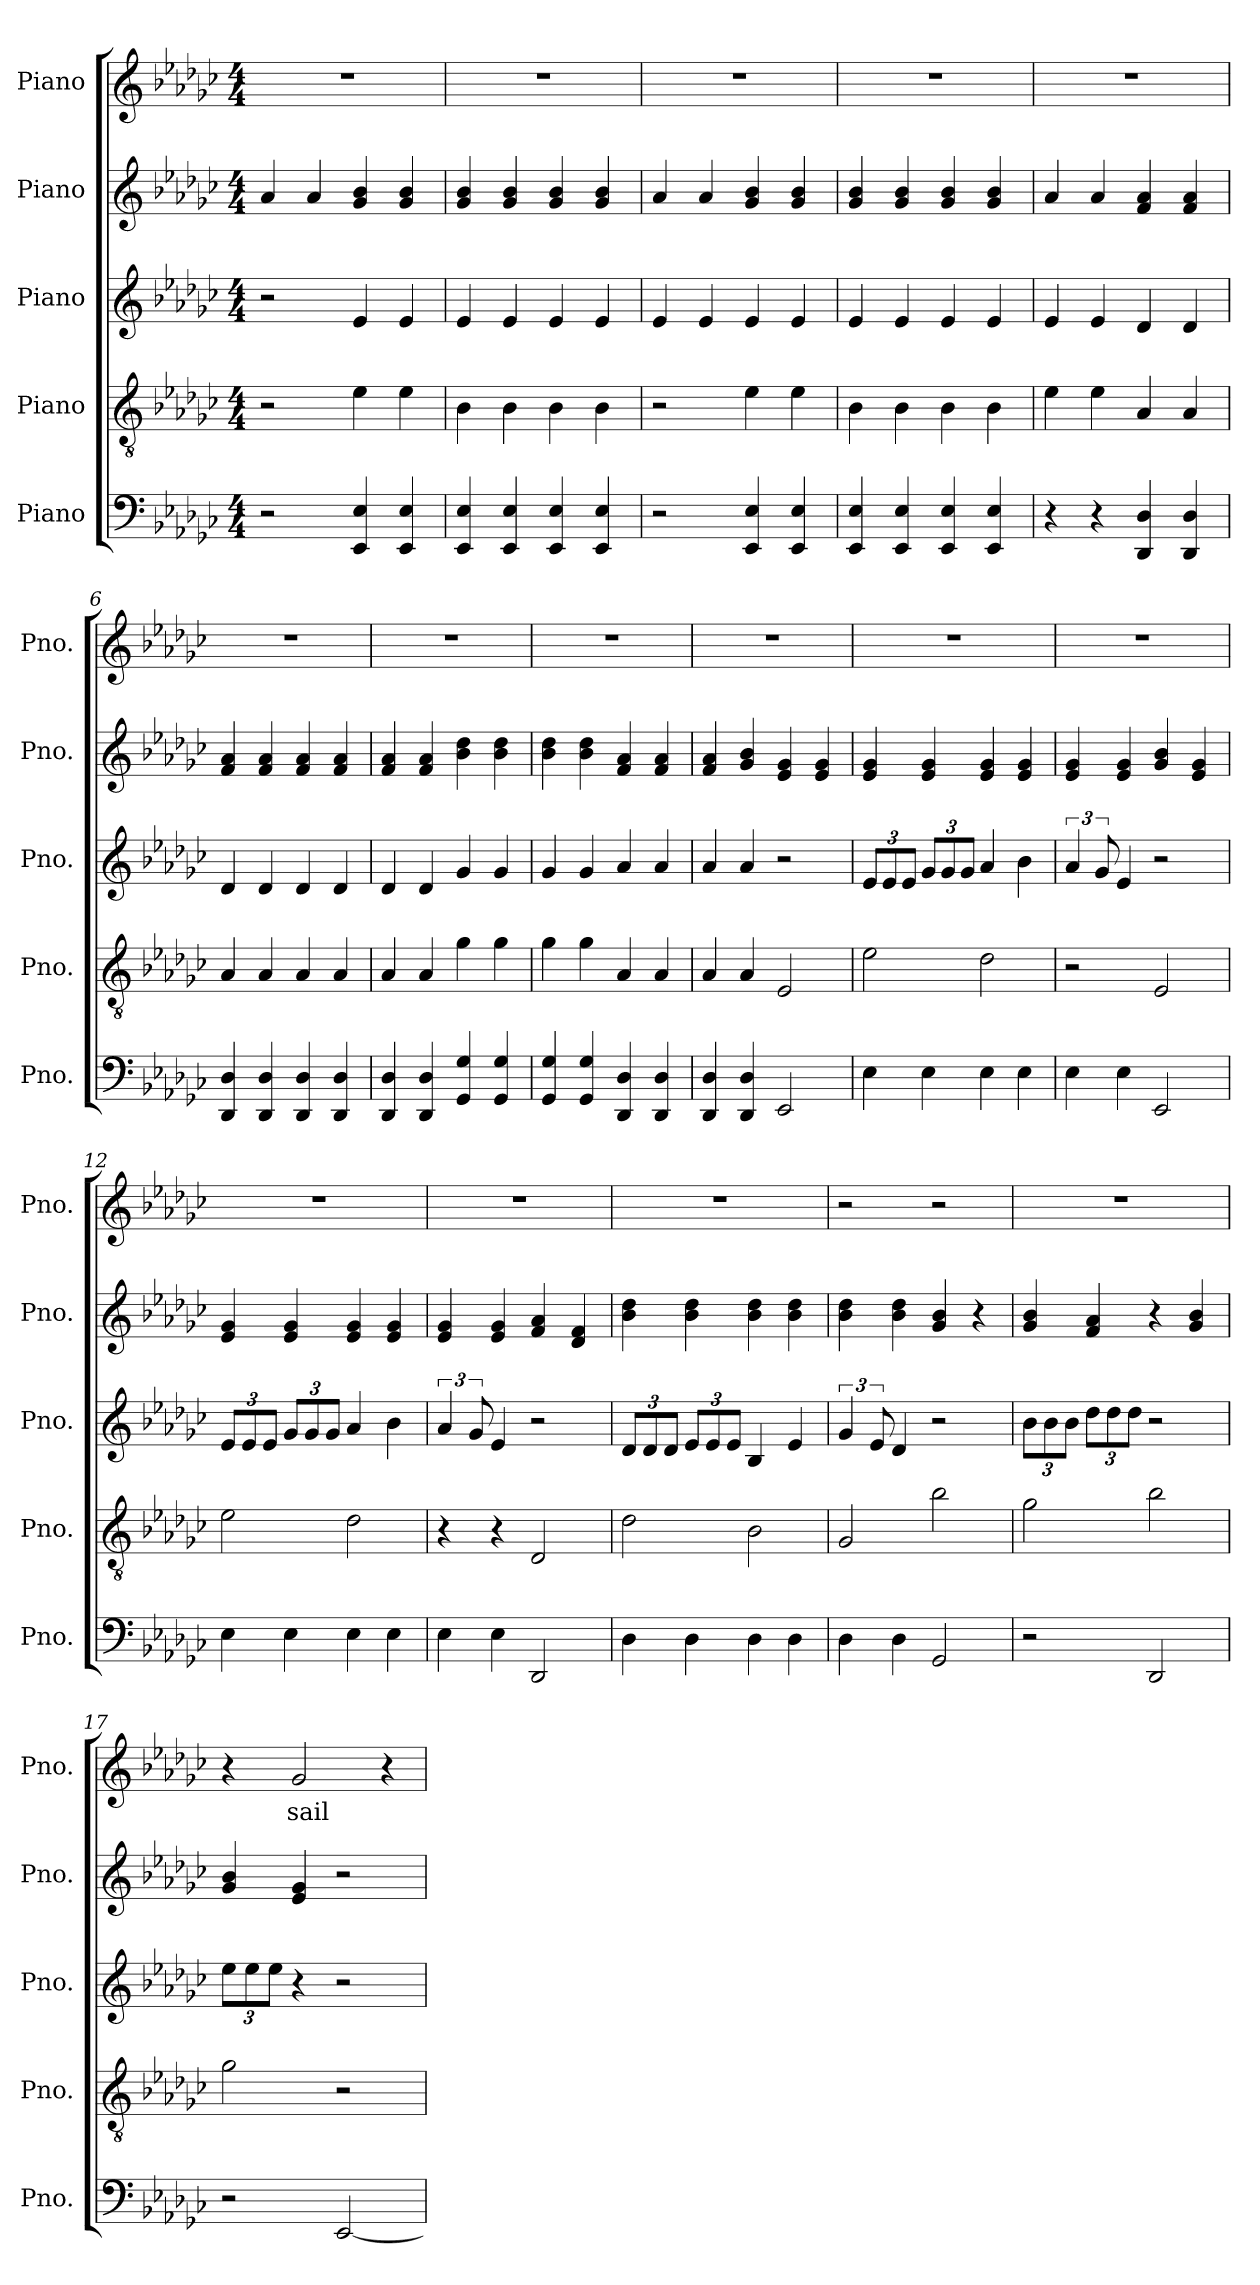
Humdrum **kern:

**kern	**kern	**kern	**kern	**kern	**text
*part5	*part4	*part3	*part2	*part1	*part1
*staff5	*staff4	*staff3	*staff2	*staff1	*staff1
*I"Piano	*I"Piano	*I"Piano	*I"Piano	*I"Piano	*
*I'Pno.	*I'Pno.	*I'Pno.	*I'Pno.	*I'Pno.	*
*clefF4	*clefGv2	*clefG2	*clefG2	*clefG2	*
*k[b-e-a-d-g-c-]	*k[b-e-a-d-g-c-]	*k[b-e-a-d-g-c-]	*k[b-e-a-d-g-c-]	*k[b-e-a-d-g-c-]	*
*M4/4	*M4/4	*M4/4	*M4/4	*M4/4	*
*MM120	*MM120	*MM120	*MM120	*MM120	*
=1	=1	=1	=1	=1	=1
2r	2r	2r	4a-/	1r	.
.	.	.	4a-/	.	.
4EE-/ 4E-/	4e-\	4e-/	4g-/ 4b-/	.	.
4EE-/ 4E-/	4e-\	4e-/	4g-/ 4b-/	.	.
=2	=2	=2	=2	=2	=2
4EE-/ 4E-/	4B-\	4e-/	4g-/ 4b-/	1r	.
4EE-/ 4E-/	4B-\	4e-/	4g-/ 4b-/	.	.
4EE-/ 4E-/	4B-\	4e-/	4g-/ 4b-/	.	.
4EE-/ 4E-/	4B-\	4e-/	4g-/ 4b-/	.	.
=3	=3	=3	=3	=3	=3
2r	2r	4e-/	4a-/	1r	.
.	.	4e-/	4a-/	.	.
4EE-/ 4E-/	4e-\	4e-/	4g-/ 4b-/	.	.
4EE-/ 4E-/	4e-\	4e-/	4g-/ 4b-/	.	.
=4	=4	=4	=4	=4	=4
4EE-/ 4E-/	4B-\	4e-/	4g-/ 4b-/	1r	.
4EE-/ 4E-/	4B-\	4e-/	4g-/ 4b-/	.	.
4EE-/ 4E-/	4B-\	4e-/	4g-/ 4b-/	.	.
4EE-/ 4E-/	4B-\	4e-/	4g-/ 4b-/	.	.
=5	=5	=5	=5	=5	=5
4r	4e-\	4e-/	4a-/	1r	.
4r	4e-\	4e-/	4a-/	.	.
4DD-/ 4D-/	4A-/	4d-/	4f/ 4a-/	.	.
4DD-/ 4D-/	4A-/	4d-/	4f/ 4a-/	.	.
=6	=6	=6	=6	=6	=6
4DD-/ 4D-/	4A-/	4d-/	4f/ 4a-/	1r	.
4DD-/ 4D-/	4A-/	4d-/	4f/ 4a-/	.	.
4DD-/ 4D-/	4A-/	4d-/	4f/ 4a-/	.	.
4DD-/ 4D-/	4A-/	4d-/	4f/ 4a-/	.	.
=7	=7	=7	=7	=7	=7
4DD-/ 4D-/	4A-/	4d-/	4f/ 4a-/	1r	.
4DD-/ 4D-/	4A-/	4d-/	4f/ 4a-/	.	.
4GG-/ 4G-/	4g-\	4g-/	4b-\ 4dd-\	.	.
4GG-/ 4G-/	4g-\	4g-/	4b-\ 4dd-\	.	.
!!LO:LB:g=z
=8	=8	=8	=8	=8	=8
4GG-/ 4G-/	4g-\	4g-/	4b-\ 4dd-\	1r	.
4GG-/ 4G-/	4g-\	4g-/	4b-\ 4dd-\	.	.
4DD-/ 4D-/	4A-/	4a-/	4f/ 4a-/	.	.
4DD-/ 4D-/	4A-/	4a-/	4f/ 4a-/	.	.
=9	=9	=9	=9	=9	=9
4DD-/ 4D-/	4A-/	4a-/	4f/ 4a-/	1r	.
4DD-/ 4D-/	4A-/	4a-/	4g-/ 4b-/	.	.
2EE-/	2E-/	2r	4e-/ 4g-/	.	.
.	.	.	4e-/ 4g-/	.	.
=10	=10	=10	=10	=10	=10
*	*	*Xbrackettup	*	*	*
4E-\	2e-\	12e-/L	4e-/ 4g-/	1r	.
.	.	12e-/	.	.	.
.	.	12e-/J	.	.	.
4E-\	.	12g-/L	4e-/ 4g-/	.	.
.	.	12g-/	.	.	.
.	.	12g-/J	.	.	.
4E-\	2d-\	4a-/	4e-/ 4g-/	.	.
4E-\	.	4b-\	4e-/ 4g-/	.	.
=11	=11	=11	=11	=11	=11
*	*	*brackettup	*	*	*
4E-\	2r	6a-/	4e-/ 4g-/	1r	.
.	.	12g-/	.	.	.
4E-\	.	4e-/	4e-/ 4g-/	.	.
2EE-/	2E-/	2r	4g-/ 4b-/	.	.
.	.	.	4e-/ 4g-/	.	.
=12	=12	=12	=12	=12	=12
*	*	*Xbrackettup	*	*	*
4E-\	2e-\	12e-/L	4e-/ 4g-/	1r	.
.	.	12e-/	.	.	.
.	.	12e-/J	.	.	.
4E-\	.	12g-/L	4e-/ 4g-/	.	.
.	.	12g-/	.	.	.
.	.	12g-/J	.	.	.
4E-\	2d-\	4a-/	4e-/ 4g-/	.	.
4E-\	.	4b-\	4e-/ 4g-/	.	.
=13	=13	=13	=13	=13	=13
*	*	*brackettup	*	*	*
4E-\	4r	6a-/	4e-/ 4g-/	1r	.
.	.	12g-/	.	.	.
4E-\	4r	4e-/	4e-/ 4g-/	.	.
2DD-/	2D-/	2r	4f/ 4a-/	.	.
.	.	.	4d-/ 4f/	.	.
!!LO:PB:g=z
=14	=14	=14	=14	=14	=14
*	*	*Xbrackettup	*	*	*
4D-\	2d-\	12d-/L	4b-\ 4dd-\	1r	.
.	.	12d-/	.	.	.
.	.	12d-/J	.	.	.
4D-\	.	12e-/L	4b-\ 4dd-\	.	.
.	.	12e-/	.	.	.
.	.	12e-/J	.	.	.
4D-\	2B-\	4B-/	4b-\ 4dd-\	.	.
4D-\	.	4e-/	4b-\ 4dd-\	.	.
=15	=15	=15	=15	=15	=15
*	*	*brackettup	*	*	*
4D-\	2G-/	6g-/	4b-\ 4dd-\	2r	.
.	.	12e-/	.	.	.
4D-\	.	4d-/	4b-\ 4dd-\	.	.
2GG-/	2b-\	2r	4g-/ 4b-/	2r	.
.	.	.	4r	.	.
=16	=16	=16	=16	=16	=16
*	*	*Xbrackettup	*	*	*
2r	2g-\	12b-\L	4g-/ 4b-/	1r	.
.	.	12b-\	.	.	.
.	.	12b-\J	.	.	.
.	.	12dd-\L	4f/ 4a-/	.	.
.	.	12dd-\	.	.	.
.	.	12dd-\J	.	.	.
2DD-/	2b-\	2r	4r	.	.
.	.	.	4g-/ 4b-/	.	.
=17	=17	=17	=17	=17	=17
2r	2g-\	12ee-\L	4g-/ 4b-/	4r	.
.	.	12ee-\	.	.	.
.	.	12ee-\J	.	.	.
.	.	4r	4e-/ 4g-/	2g-/	sail
[2EE-/	2r	2r	2r	.	.
.	.	.	.	4r	.
=	=	=	=	=	=
*-	*-	*-	*-	*-	*-
